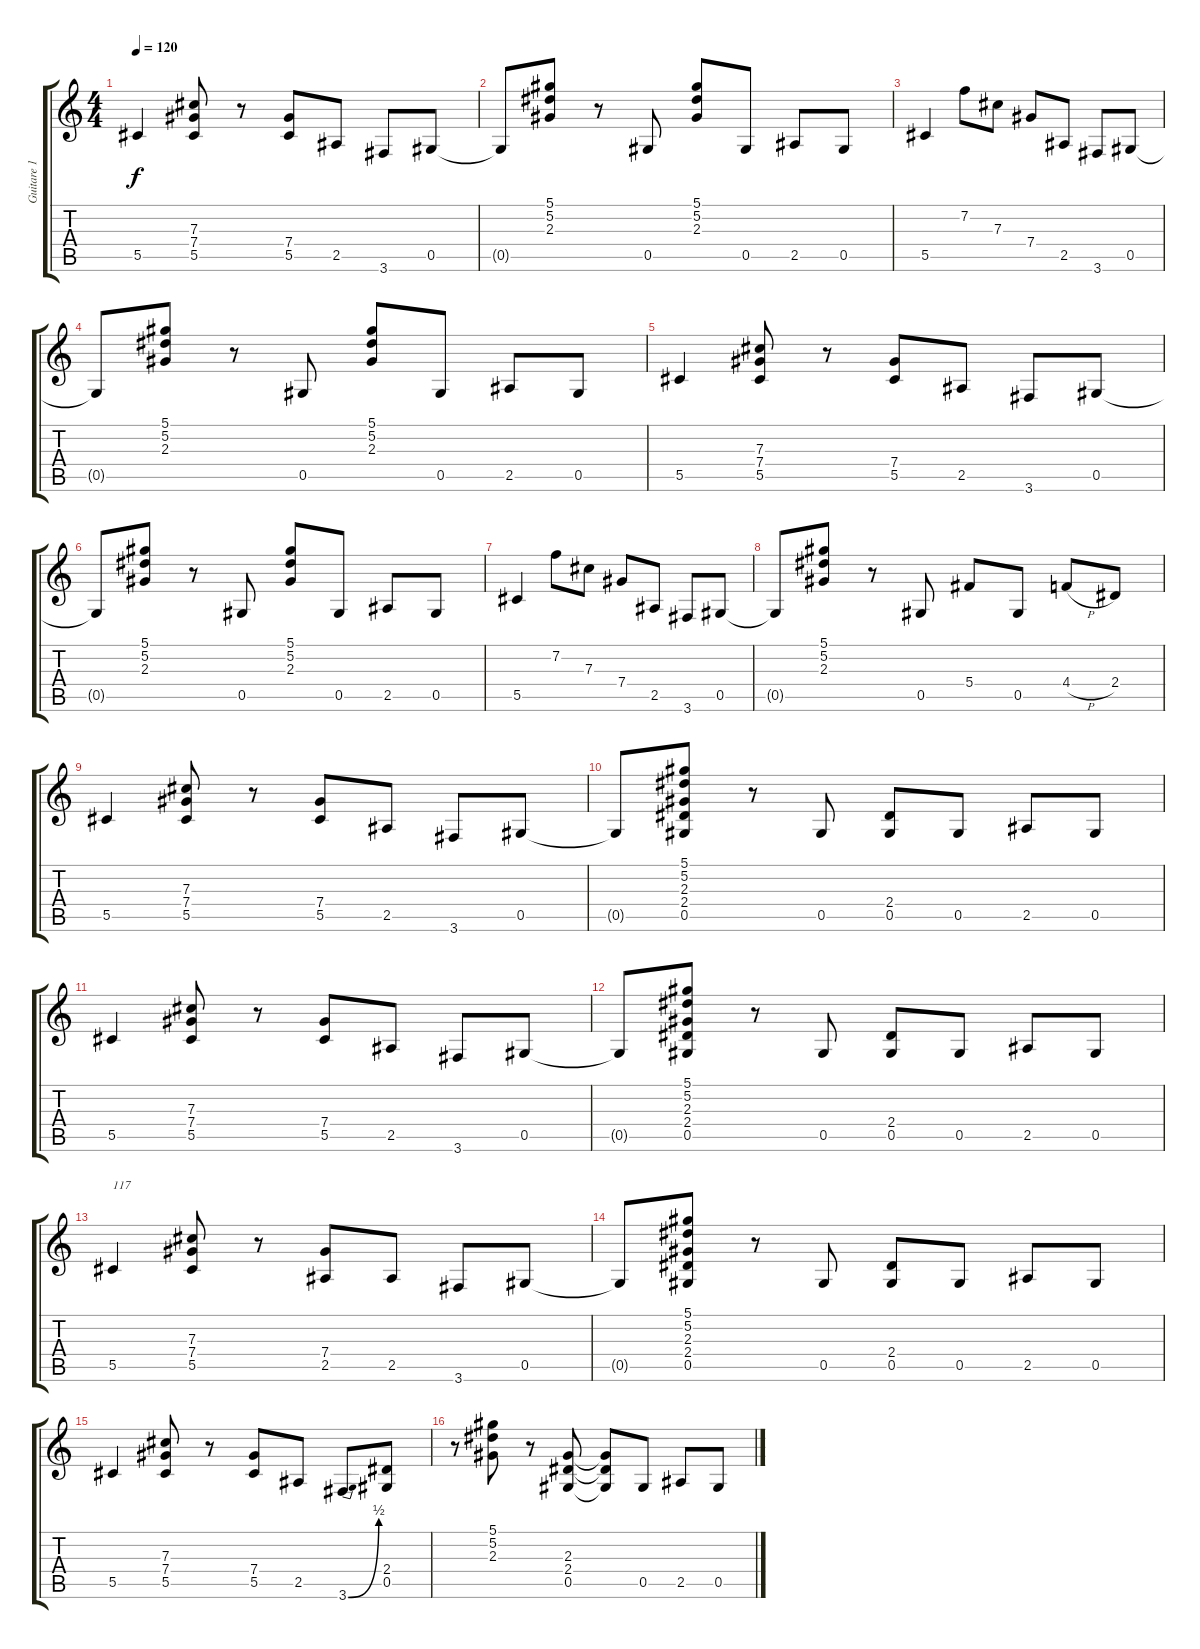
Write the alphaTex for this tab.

\track ("Guitare 1" "Guitare 1") {instrument electricguitarclean}
\staff {score tabs}
\tuning (Eb4 Bb3 Gb3 Db3 Ab2 Eb2) {hide}
\ts (4 4)
\tempo 120
\clef g2
\ks c
5.5.4{dy f} (7.3 7.4 5.5).8 r.8 (7.4 5.5).8 2.5.8 3.6.8 0.5.8 |
0.5{t}.8 (5.1 5.2 2.3).8 r.8 0.5.8 (5.1 5.2 2.3).8 0.5.8 2.5.8 0.5.8 |
5.5.4 7.2.8 7.3.8 7.4.8 2.5.8 3.6.8 0.5.8 |
0.5{t}.8 (5.1 5.2 2.3).8 r.8 0.5.8 (5.1 5.2 2.3).8 0.5.8 2.5.8 0.5.8 |
5.5.4 (7.3 7.4 5.5).8 r.8 (7.4 5.5).8 2.5.8 3.6.8 0.5.8 |
0.5{t}.8 (5.1 5.2 2.3).8 r.8 0.5.8 (5.1 5.2 2.3).8 0.5.8 2.5.8 0.5.8 |
5.5.4 7.2.8 7.3.8 7.4.8 2.5.8 3.6.8 0.5.8 |
0.5{t}.8 (5.1 5.2 2.3).8 r.8 0.5.8 5.4.8 0.5.8 4.4{h}.8 2.4.8 |
5.5.4 (7.3 7.4 5.5).8 r.8 (7.4 5.5).8 2.5.8 3.6.8 0.5.8 |
0.5{t}.8 (5.1 5.2 2.3 2.4 0.5).8 r.8 0.5.8 (2.4 0.5).8 0.5.8 2.5.8 0.5.8 |
5.5.4 (7.3 7.4 5.5).8 r.8 (7.4 5.5).8 2.5.8 3.6.8 0.5.8 |
0.5{t}.8 (5.1 5.2 2.3 2.4 0.5).8 r.8 0.5.8 (2.4 0.5).8 0.5.8 2.5.8 0.5.8 |
5.5.4{txt "117"} (7.3 7.4 5.5).8 r.8 (7.4 2.5).8 2.5.8 3.6.8 0.5.8 |
0.5{t}.8 (5.1 5.2 2.3 2.4 0.5).8 r.8 0.5.8 (2.4 0.5).8 0.5.8 2.5.8 0.5.8 |
5.5.4 (7.3 7.4 5.5).8 r.8 (7.4 5.5).8 2.5.8 3.6{be (bend 0 0 60 2)}.8 (2.4 0.5).8 |
r.8 (5.1 5.2 2.3).8 r.8 (2.3 2.4 0.5).8 (2.3{t} 2.4{t} 0.5{t}).8 0.5.8 2.5.8 0.5.8
